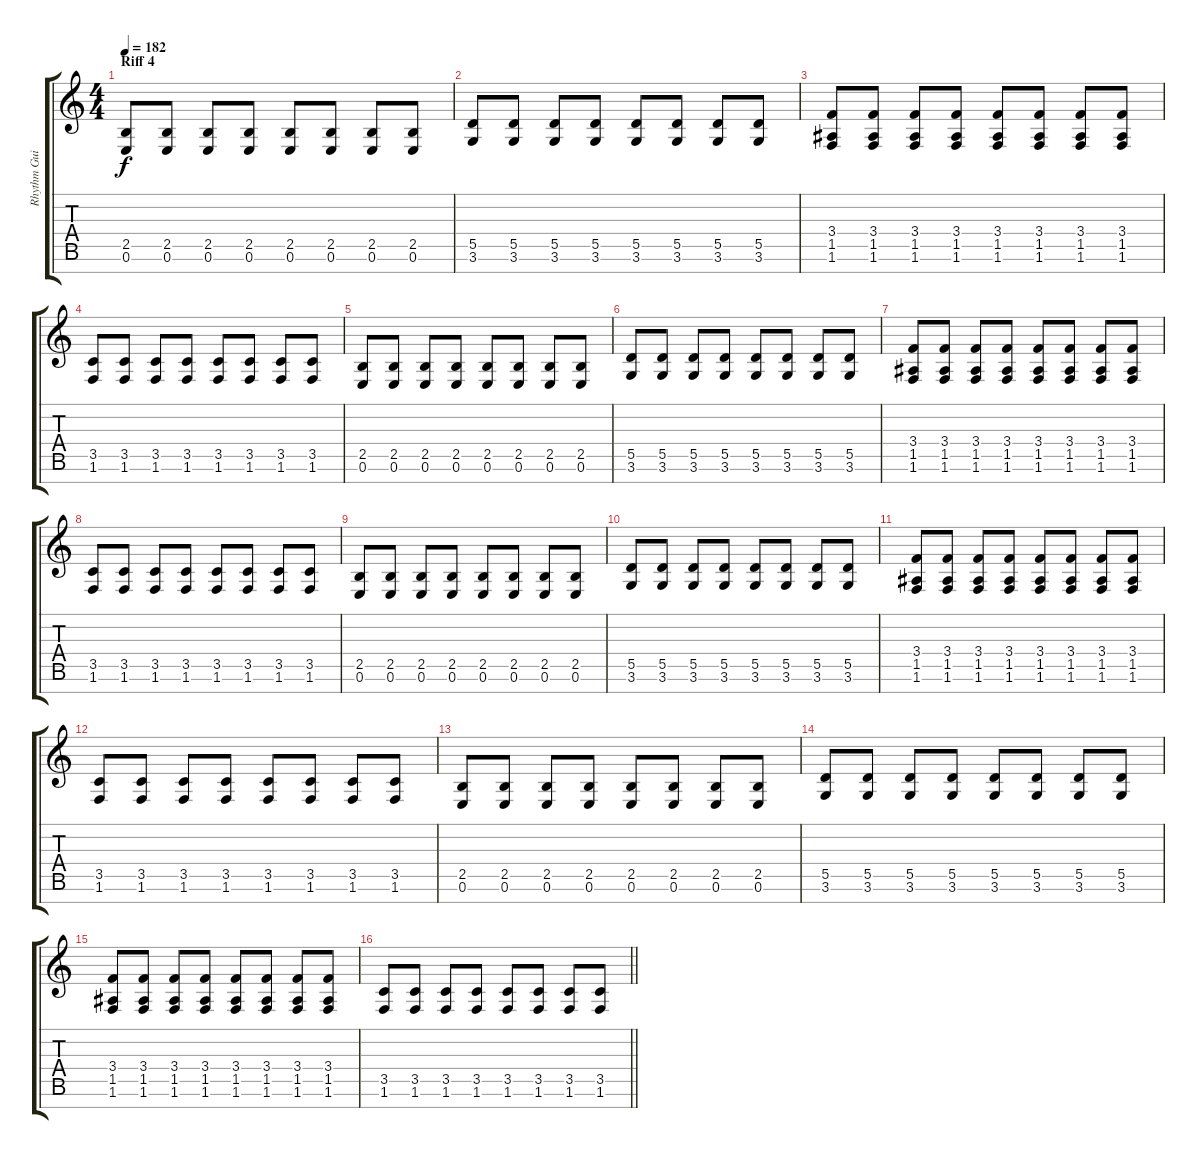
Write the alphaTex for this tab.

\track ("Rhythm Guitar 2" "Rhythm Gui") {instrument overdrivenguitar}
\staff {score tabs}
\tuning (E4 B3 G3 D3 A2 E2 B1) {hide}
\ts (4 4)
\section ("" "Riff 4")
\tempo 182
\clef g2
\ks c
(2.5 0.6).8{dy f} (2.5 0.6).8 (2.5 0.6).8 (2.5 0.6).8 (2.5 0.6).8 (2.5 0.6).8 (2.5 0.6).8 (2.5 0.6).8 |
(5.5 3.6).8 (5.5 3.6).8 (5.5 3.6).8 (5.5 3.6).8 (5.5 3.6).8 (5.5 3.6).8 (5.5 3.6).8 (5.5 3.6).8 |
(3.4 1.5 1.6).8 (3.4 1.5 1.6).8 (3.4 1.5 1.6).8 (3.4 1.5 1.6).8 (3.4 1.5 1.6).8 (3.4 1.5 1.6).8 (3.4 1.5 1.6).8 (3.4 1.5 1.6).8 |
(3.5 1.6).8 (3.5 1.6).8 (3.5 1.6).8 (3.5 1.6).8 (3.5 1.6).8 (3.5 1.6).8 (3.5 1.6).8 (3.5 1.6).8 |
(2.5 0.6).8 (2.5 0.6).8 (2.5 0.6).8 (2.5 0.6).8 (2.5 0.6).8 (2.5 0.6).8 (2.5 0.6).8 (2.5 0.6).8 |
(5.5 3.6).8 (5.5 3.6).8 (5.5 3.6).8 (5.5 3.6).8 (5.5 3.6).8 (5.5 3.6).8 (5.5 3.6).8 (5.5 3.6).8 |
(3.4 1.5 1.6).8 (3.4 1.5 1.6).8 (3.4 1.5 1.6).8 (3.4 1.5 1.6).8 (3.4 1.5 1.6).8 (3.4 1.5 1.6).8 (3.4 1.5 1.6).8 (3.4 1.5 1.6).8 |
(3.5 1.6).8 (3.5 1.6).8 (3.5 1.6).8 (3.5 1.6).8 (3.5 1.6).8 (3.5 1.6).8 (3.5 1.6).8 (3.5 1.6).8 |
(2.5 0.6).8 (2.5 0.6).8 (2.5 0.6).8 (2.5 0.6).8 (2.5 0.6).8 (2.5 0.6).8 (2.5 0.6).8 (2.5 0.6).8 |
(5.5 3.6).8 (5.5 3.6).8 (5.5 3.6).8 (5.5 3.6).8 (5.5 3.6).8 (5.5 3.6).8 (5.5 3.6).8 (5.5 3.6).8 |
(3.4 1.5 1.6).8 (3.4 1.5 1.6).8 (3.4 1.5 1.6).8 (3.4 1.5 1.6).8 (3.4 1.5 1.6).8 (3.4 1.5 1.6).8 (3.4 1.5 1.6).8 (3.4 1.5 1.6).8 |
(3.5 1.6).8 (3.5 1.6).8 (3.5 1.6).8 (3.5 1.6).8 (3.5 1.6).8 (3.5 1.6).8 (3.5 1.6).8 (3.5 1.6).8 |
(2.5 0.6).8 (2.5 0.6).8 (2.5 0.6).8 (2.5 0.6).8 (2.5 0.6).8 (2.5 0.6).8 (2.5 0.6).8 (2.5 0.6).8 |
(5.5 3.6).8 (5.5 3.6).8 (5.5 3.6).8 (5.5 3.6).8 (5.5 3.6).8 (5.5 3.6).8 (5.5 3.6).8 (5.5 3.6).8 |
(3.4 1.5 1.6).8 (3.4 1.5 1.6).8 (3.4 1.5 1.6).8 (3.4 1.5 1.6).8 (3.4 1.5 1.6).8 (3.4 1.5 1.6).8 (3.4 1.5 1.6).8 (3.4 1.5 1.6).8 |
\barLineRight lightlight
(3.5 1.6).8 (3.5 1.6).8 (3.5 1.6).8 (3.5 1.6).8 (3.5 1.6).8 (3.5 1.6).8 (3.5 1.6).8 (3.5 1.6).8
